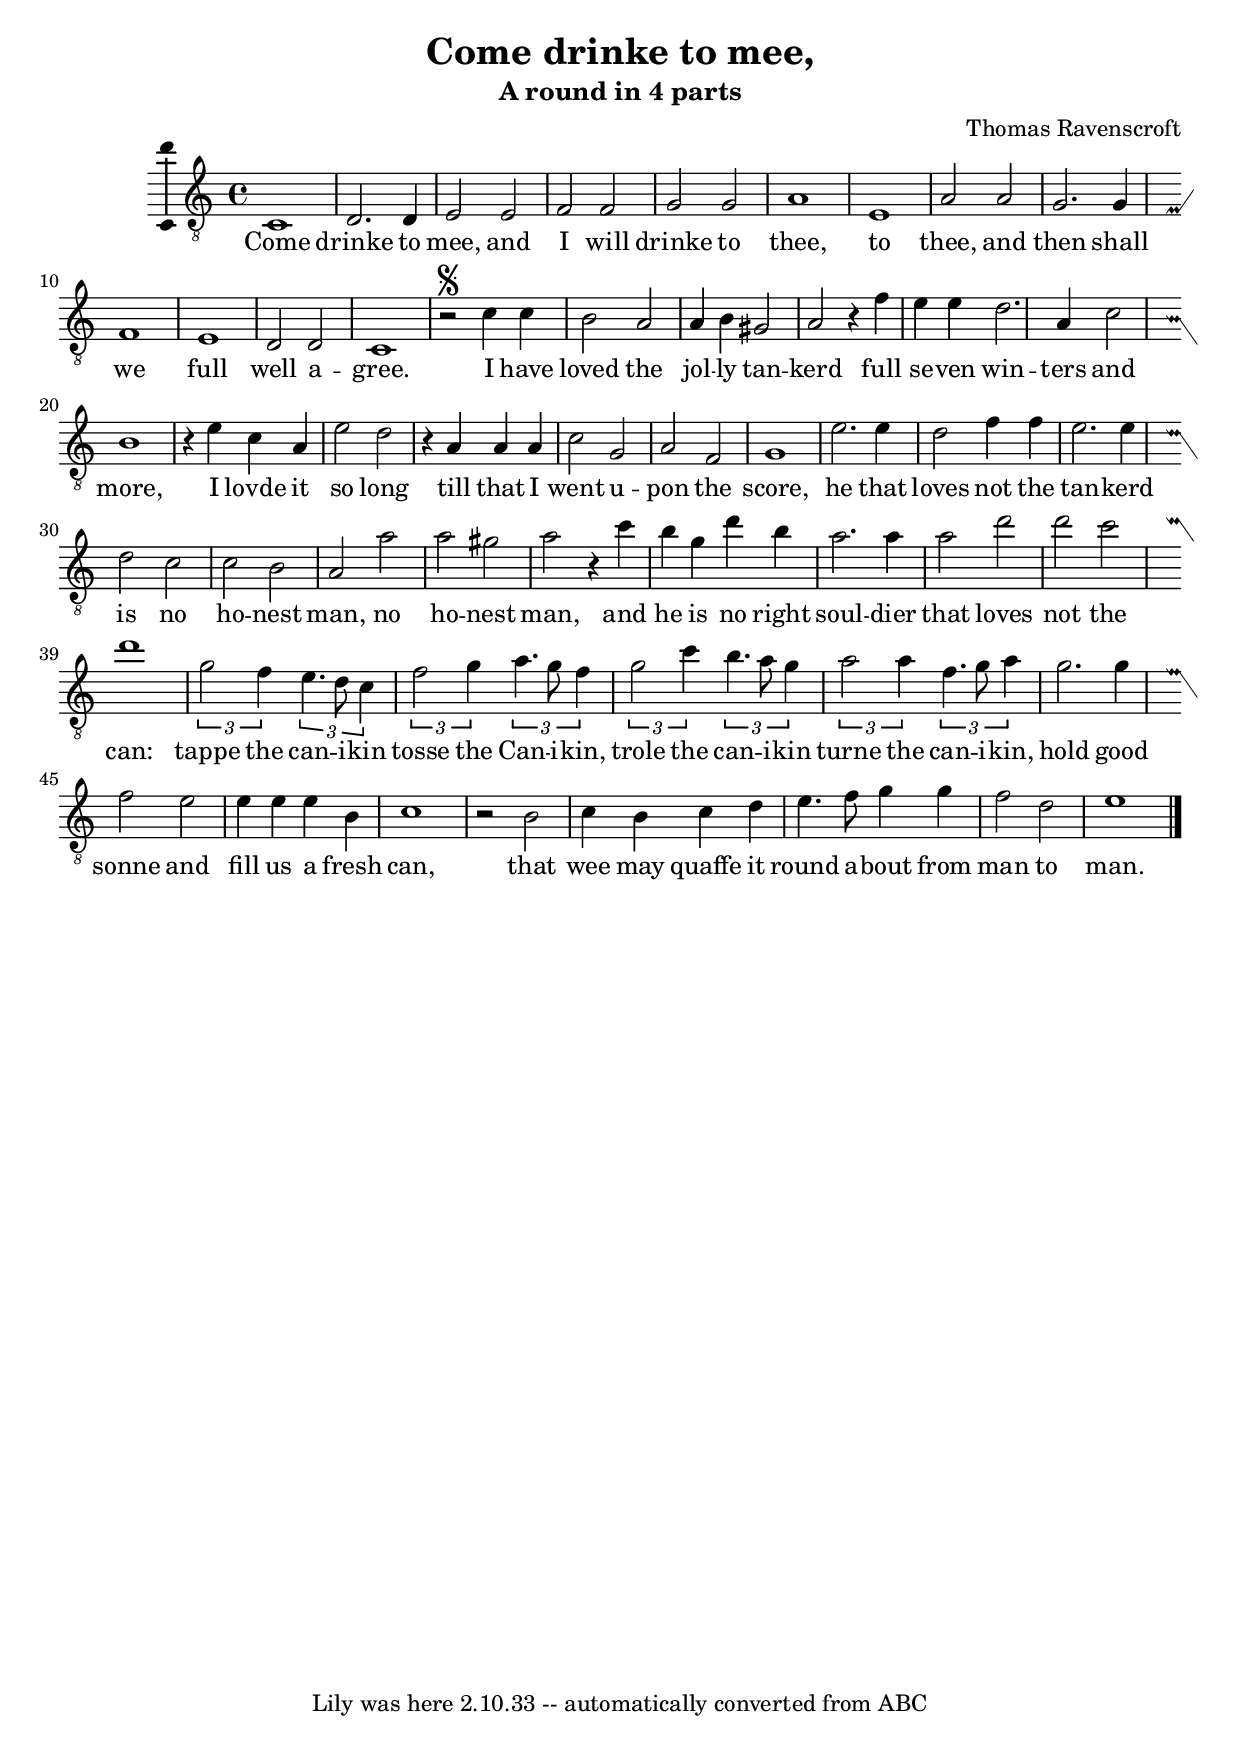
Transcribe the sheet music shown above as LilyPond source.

\version "2.7.40"
\header {
	crossRefNumber = "1"
	footnotes = ""
	subtitle = "A round in 4 parts"
	composer = "Thomas Ravenscroft"
	origin = "Pammelia, #68"
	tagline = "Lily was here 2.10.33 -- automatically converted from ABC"
	title = "Come drinke to mee,"
}
wordsdefaultVA = \lyricmode {
  Come drinke to mee, and I will drinke to thee, 
  to thee, 
  and then shall we full well a -- gree.
  I have loved the jol -- ly tan -- kerd full se -- ven win -- ters and more,
  I lovde it so long till that I went u -- pon the score,
  he that loves not the tan -- kerd is no ho -- nest man,
  no ho -- nest man,
  and he is no right soul -- dier that loves not the can:
  tappe the can -- i -- kin tosse the Can -- i -- kin, 
  trole the can -- i -- kin turne the can -- i -- kin,
  hold good sonne and fill us a fresh can,
  that wee may quaffe it round a -- bout from man to man.
}
voicedefault =  {
  \relative c {
    \clef "G_8"
    \set Score.defaultBarType = "empty"
    \override Staff.TimeSignature #'style = #'C
    \time 4/4 \key c \major
    c1 d2. d4 e2 e f f g g a1 e a2 a g2. g4 f1 e d2 d c1
    r2\segno c'4 c b2 a a4 b gis2 a
    r4 f' e e d2. a4 c2 b1
    r4 e c a e'2 d
    r4 a a a c2 g a f g1 e'2. e4 d2 f4 f e2. e4 d2 c c b a a' a gis a
    r4 c b g d' b a2. a4
    a2 d d c d1
    \times 2/3 {g,2 f4 } \times 2/3 { e4. d8 c4 } \times 2/3 {f2 g4 } \times 2/3 {  a4. g8 f4} \times 2/3 {g2 c4 } \times 2/3 { b4. a8 g4} \times 2/3 { a2 a4} \times 2/3 { f4. g8 a4}
\set Score.measurePosition = #(ly:make-moment 0 2)
    g2. g4 f2 e e4 e e b c1
    r2 b c4 b c d e4. f8 g4 g f2 d e1

    \bar "|."   
  }
}

\score{
    <<

	\context Staff="default"
	{
	    \voicedefault 
	}

	\addlyrics { 
 \wordsdefaultVA } 
    >>
	\layout {
	  \context{
		\Voice
		\consists Ambitus_engraver
	      }
	  \context{
	    \Staff
	    \consists Custos_engraver
	    \override Custos #'style = #'mensural
	  }	
	}
	\midi {}
}
